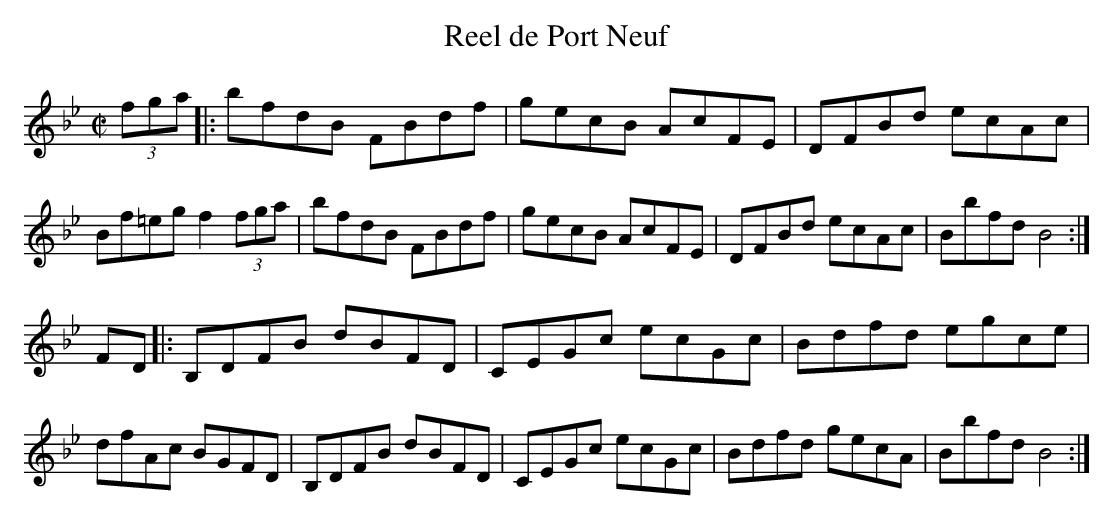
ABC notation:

X:1
T:Reel de Port Neuf
M:C|
L:1/8
K:Bb
(3fga|:bfdB FBdf|gecB AcFE|DFBd ecAc|Bf=eg f2(3fga|\
bfdB FBdf|gecB AcFE|DFBd ecAc|Bbfd B4:|
FD|:B,DFB dBFD|CEGc ecGc|Bdfd egce|dfAc BGFD|\
B,DFB dBFD|CEGc ecGc|Bdfd gecA|Bbfd B4:|
